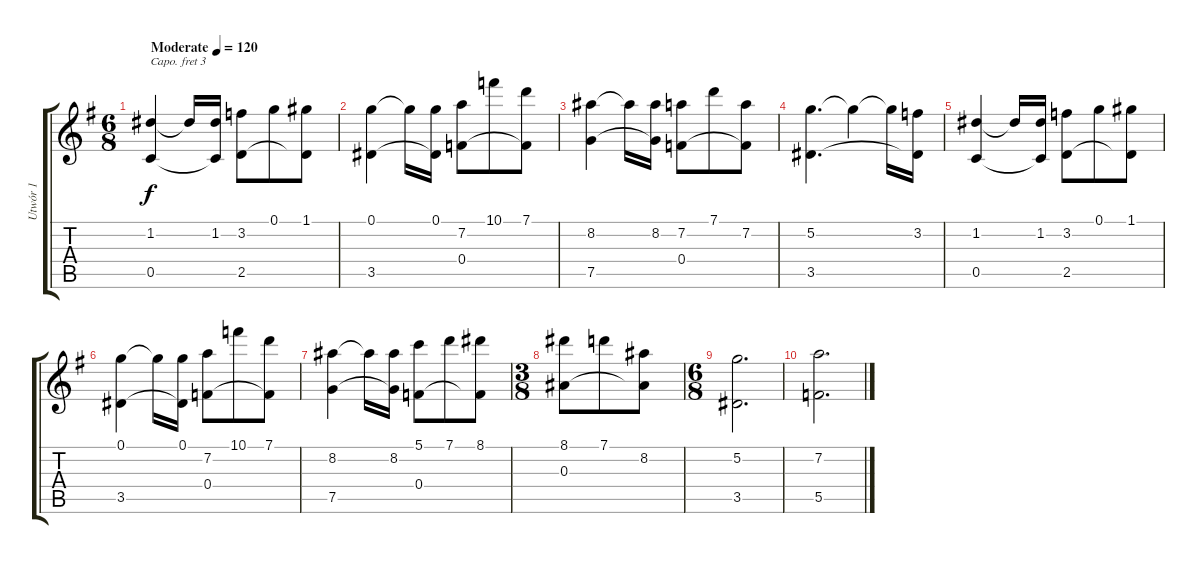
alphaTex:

\track ("Utwór 1" "Utwór 1") {instrument acousticguitarsteel}
\staff {score tabs}
\capo 3
\tuning (E4 B3 G3 D3 A2 E2) {hide}
\ts (6 8)
\tempo (120 "Moderate")
\clef g2
\ks g
(1.2 0.5).4{dy f instrument acousticguitarsteel} 1.2{t}.16 (1.2 0.5{t}).16 (3.2 2.5).8 0.1.8 (1.1 2.5{t}).8 |
(0.1 3.5).4 0.1{t}.16 (0.1 3.5{t}).16 (7.2 0.4).8 10.1.8 (7.1 0.4{t}).8 |
(8.2 7.5).4 8.2{t}.16 (8.2 7.5{t}).16 (7.2 0.4).8 7.1.8 (7.2 0.4{t}).8 |
(5.2 3.5).4{d} 5.2{t}.4 5.2{t}.16 (3.2 3.5{t}).16 |
(1.2 0.5).4 1.2{t}.16 (1.2 0.5{t}).16 (3.2 2.5).8 0.1.8 (1.1 2.5{t}).8 |
(0.1 3.5).4 0.1{t}.16 (0.1 3.5{t}).16 (7.2 0.4).8 10.1.8 (7.1 0.4{t}).8 |
(8.2 7.5).4 8.2{t}.16 (8.2 7.5{t}).16 (5.1 0.4).8 7.1.8 (8.1 0.4{t}).8 |
\ts (3 8)
(8.1 0.3).8 7.1.8 (8.2 0.3{t}).8 |
\ts (6 8)
(5.2 3.5).2{d} |
(7.2 5.5).2{d}
